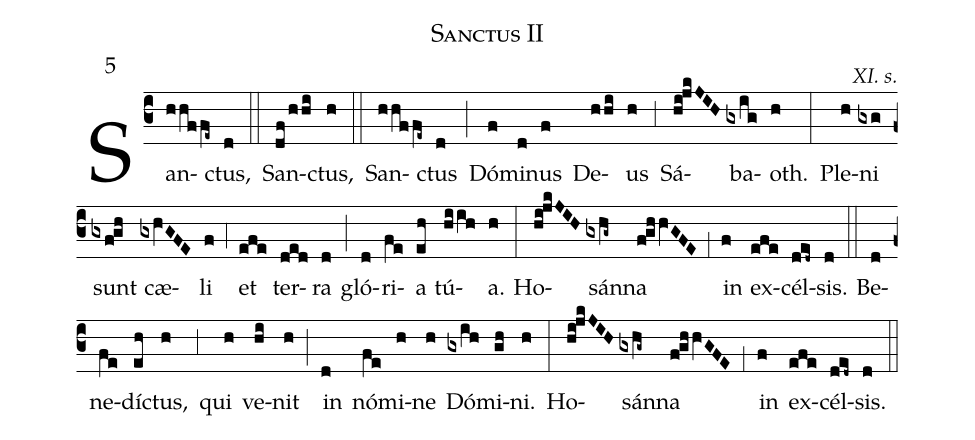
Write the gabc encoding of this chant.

name:Sanctus II;
mode:5;
commentary:XI. s.;
%%
(c3) San(hhffe~)ctus,(d) (::)
San(df/hhi)ctus,(h) (::)
San(hhffe~)ctus(d) (;)
Dó(f)mi(d)nus(f) De(hhi)us(h) (,3)
Sá(hi!jkJIH)ba(gxig)oth.(h) (:)
Ple(h)ni(gxg) sunt(gxf!gh) c<v>\ae</v>(gxhVGFE)li(f) (,4)
et(efe) ter(ded)ra(d) (;)
gló(d)ri(fe)a(eh) tú(hiih)a.(h) (:)
Ho(hi!jkJIH)sán(gxhg~)na(f!ghhVGFE) (,1) in(f) ex(efe)cél(ded~)sis.(d) (::)
Be(d)ne(fe)dí(eh)ctus,(h) (,3) qui(h) ve(hi)nit(h) (;)
in(d) nó(fe)mi(h)ne(h) Dó(gxih)mi(gh)ni.(h) (:)
Ho(hi!jkJIH)sán(gxhg~)na(f!ghhVGFE) (,1) in(f) ex(efe)cél(ded~)sis.(d) (::)
